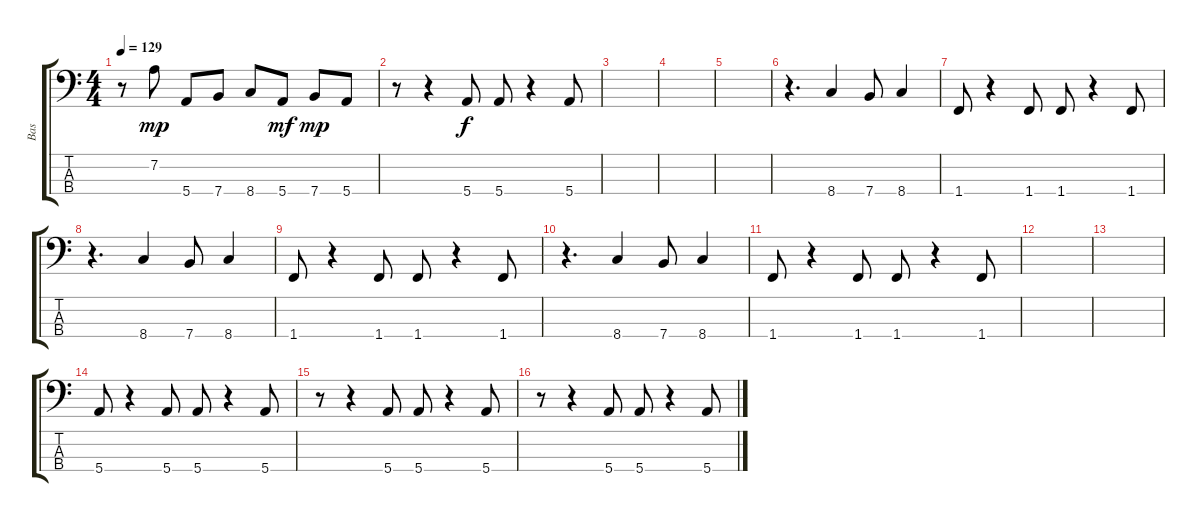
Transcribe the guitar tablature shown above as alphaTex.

\track ("Bas" "Bas") {instrument electricbassfinger}
\staff {score tabs}
\tuning (G2 D2 A1 E1) {hide}
\ts (4 4)
\tempo 129
\clef f4
\ks c
r.8{dy f} 7.2.8{dy mp} 5.4.8 7.4.8 8.4.8 5.4.8{dy mf} 7.4.8{dy mp} 5.4.8 |
r.8 r.4 5.4.8{dy f} 5.4.8 r.4 5.4.8 |
|
|
|
r.4{d} 8.4.4 7.4.8 8.4.4 |
1.4.8 r.4 1.4.8 1.4.8 r.4 1.4.8 |
r.4{d} 8.4.4 7.4.8 8.4.4 |
1.4.8 r.4 1.4.8 1.4.8 r.4 1.4.8 |
r.4{d} 8.4.4 7.4.8 8.4.4 |
1.4.8 r.4 1.4.8 1.4.8 r.4 1.4.8 |
|
|
5.4.8 r.4 5.4.8 5.4.8 r.4 5.4.8 |
r.8 r.4 5.4.8 5.4.8 r.4 5.4.8 |
r.8 r.4 5.4.8 5.4.8 r.4 5.4.8
